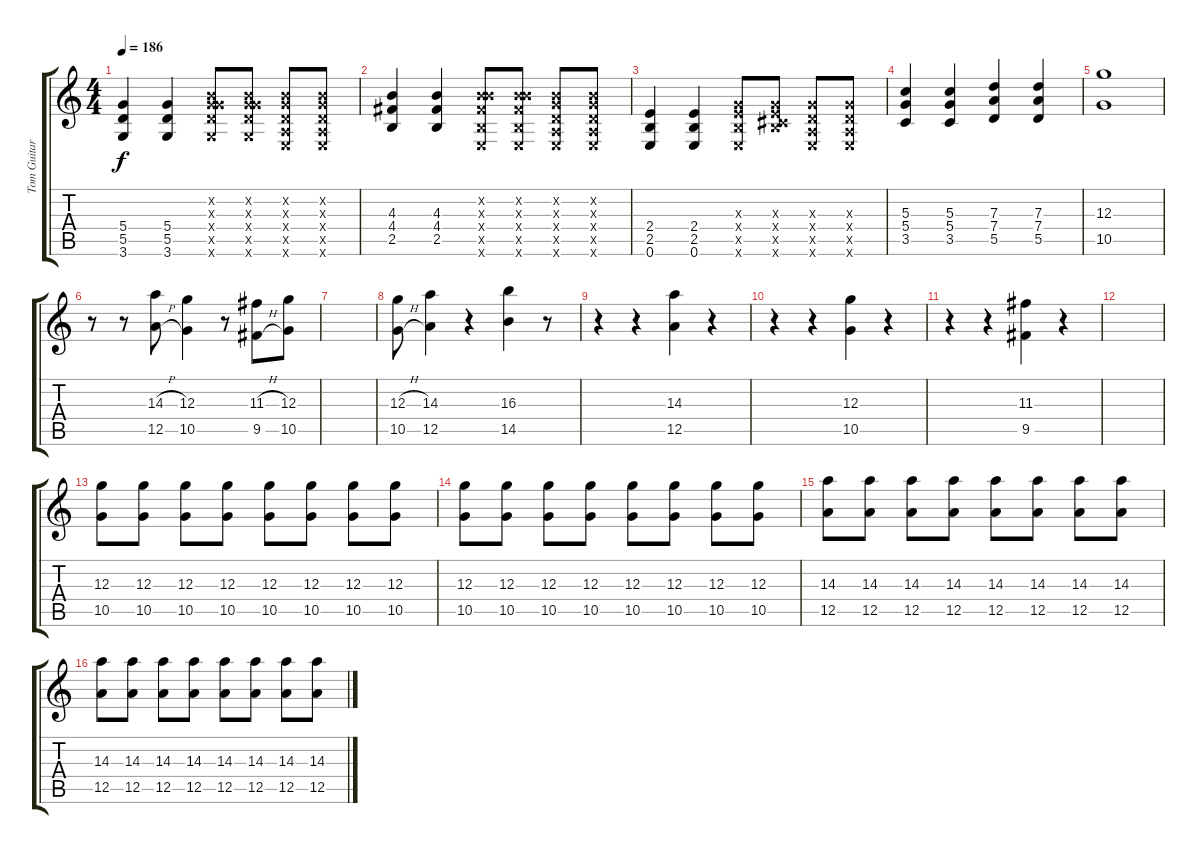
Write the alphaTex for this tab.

\track ("Tom Guitar 1" "Tom Guitar") {instrument overdrivenguitar}
\staff {score tabs}
\tuning (E4 B3 G3 D3 A2 E2) {hide}
\ts (4 4)
\tempo 186
\clef g2
\ks c
(5.4 5.5 3.6).4{dy f} (5.4 5.5 3.6).4 (0.2{x} 0.3{x} 5.4{x} 5.5{x} 3.6{x}).8 (0.2{x} 0.3{x} 5.4{x} 5.5{x} 3.6{x}).8 (0.2{x} 0.3{x} 0.4{x} 0.5{x} 0.6{x}).8 (0.2{x} 0.3{x} 0.4{x} 0.5{x} 0.6{x}).8 |
(4.3 4.4 2.5).4 (4.3 4.4 2.5).4 (0.2{x} 4.3{x} 4.4{x} 2.5{x} 0.6{x}).8 (0.2{x} 4.3{x} 4.4{x} 2.5{x} 0.6{x}).8 (0.2{x} 0.3{x} 0.4{x} 0.5{x} 0.6{x}).8 (0.2{x} 0.3{x} 0.4{x} 0.5{x} 0.6{x}).8 |
(2.4 2.5 0.6).4 (2.4 2.5 0.6).4 (0.3{x} 2.4{x} 2.5{x} 0.6{x}).8 (0.3{x} 2.4{x} 2.5{x} 9.6{x}).8 (0.3{x} 0.4{x} 0.5{x} 0.6{x}).8 (0.3{x} 0.4{x} 0.5{x} 0.6{x}).8 |
(5.3 5.4 3.5).4 (5.3 5.4 3.5).4 (7.3 7.4 5.5).4 (7.3 7.4 5.5).4 |
(12.3 10.5).1 |
r.8 r.8 (14.3{h} 12.5{h}).8 (12.3 10.5).4 r.8 (11.3{h} 9.5{h}).8 (12.3 10.5).8 |
|
(12.3{h} 10.5{h}).8 (14.3 12.5).4 r.4 (16.3 14.5).4 r.8 |
r.4 r.4 (14.3 12.5).4 r.4 |
r.4 r.4 (12.3 10.5).4 r.4 |
r.4 r.4 (11.3 9.5).4 r.4 |
|
(12.3 10.5).8 (12.3 10.5).8 (12.3 10.5).8 (12.3 10.5).8 (12.3 10.5).8 (12.3 10.5).8 (12.3 10.5).8 (12.3 10.5).8 |
(12.3 10.5).8 (12.3 10.5).8 (12.3 10.5).8 (12.3 10.5).8 (12.3 10.5).8 (12.3 10.5).8 (12.3 10.5).8 (12.3 10.5).8 |
(14.3 12.5).8 (14.3 12.5).8 (14.3 12.5).8 (14.3 12.5).8 (14.3 12.5).8 (14.3 12.5).8 (14.3 12.5).8 (14.3 12.5).8 |
(14.3 12.5).8 (14.3 12.5).8 (14.3 12.5).8 (14.3 12.5).8 (14.3 12.5).8 (14.3 12.5).8 (14.3 12.5).8 (14.3 12.5).8
